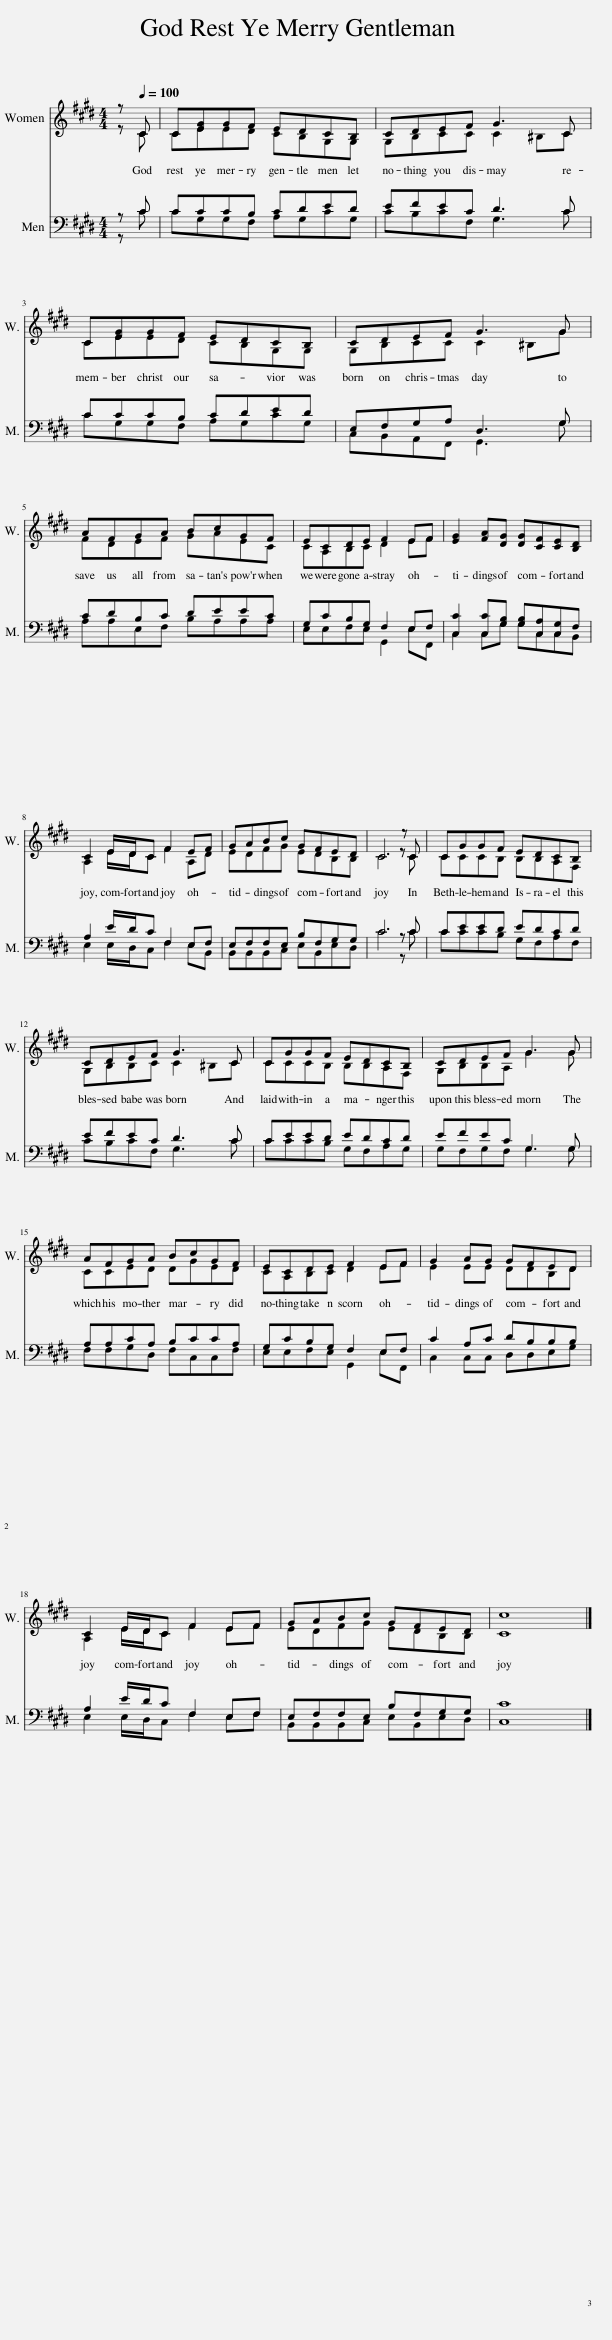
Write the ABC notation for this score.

X:1
%%score ( 1 2 ) ( 3 4 )
L:1/8
M:4/4
I:linebreak $
K:E
V:1 treble
V:2 treble
V:3 bass
V:4 bass
V:1
 z[Q:1/4=100] C | C[EG]GF EDCB, | CDEF G3 C |$ C[EG]GF EDCB, | CDEF G3 G |$ %5
 AFGA BcGF | ECDE F2 EF | [EG]2 [FA][DG] [DG][CF][CE][B,D] |$ C2 E/D/C F2 EF | GABc GFED | %10
 C6 z C | CGGF EDCB, |$ CDEF G3 C | CGGF EDCB, | CDEF G3 G |$ %15
 AFGA BcGF | ECDE F2 EF | G2 AG GFED |$ C2 E/D/C F2 EF | GABc GFED | %20
 c8 |] %21
V:2
 z C | CEED CB,G,G, | G,B,CC C2 ^B,C |$ CEED CB,G,G, | G,B,CC C2 ^B,G |$ %5
 FDEF GAEC | CA,B,C D2 EF | x8 |$ A,2 E/D/C F2 A,D | EDFG EDB,B, | %10
 C6 z C | CCCB, B,B,A,F, |$ G,B,B,C C2 ^B,C | CCCB, B,B,A,F, | G,B,B,A, G3 G |$ %15
 CCED DGED | CA,B,C D2 EF | E2 EE DDB,D |$ A,2 E/D/C F2 EF | EDFG EDB,B, | %20
 C8 |] %21
V:3
 z C | CCCB, CDED | EFEC D3 C |$ CCCB, CDED | E,F,G,A, D,3 G, |$ %5
 CDB,C DEEC | G,CB,G, F,2 E,F, | [C,C]2 [C,C][G,B,] [G,B,][C,A,][C,G,]F, |$ A,2 E/D/C F,2 E,F, | E,F,F,E, B,F,G,G, | %10
 C6 z C | CEED EDCD |$ EFEC D3 C | CEED EDCD | EFEC G,3 G, |$ %15
 A,A,CA, B,CCA, | G,CB,G, F,2 E,F, | C2 A,C DB,B,B, |$ A,2 E/D/C F,2 E,F, | E,F,F,E, B,F,G,G, | %20
 C8 |] %21
V:4
 z C | CG,G,F, A,G,CG, | CB,CF, G,3 C |$ CG,G,F, A,G,CG, | C,B,,A,,F,, G,,3 G, |$ %5
 A,A,E,F, B,A,A,A, | E,E,F,E, G,,2 E,F,, | C,2 C,G, G,C,C,B,, |$ E,2 E,/D,/C, F,2 E,B,, | B,,B,,B,,C, E,B,,E,D, | %10
 C6 z C | CCCB, G,F,A,F, |$ CB,CF, G,3 C | CCCB, G,F,A,G, | G,F,G,F, G,3 G, |$ %15
 F,F,G,D, F,C,C,F, | E,E,F,E, G,,2 E,F,, | C,2 C,C, D,D,E,G, |$ E,2 E,/D,/C, F,2 E,F, | B,,B,,B,,C, E,B,,E,D, | %20
 C,8 |] %21
